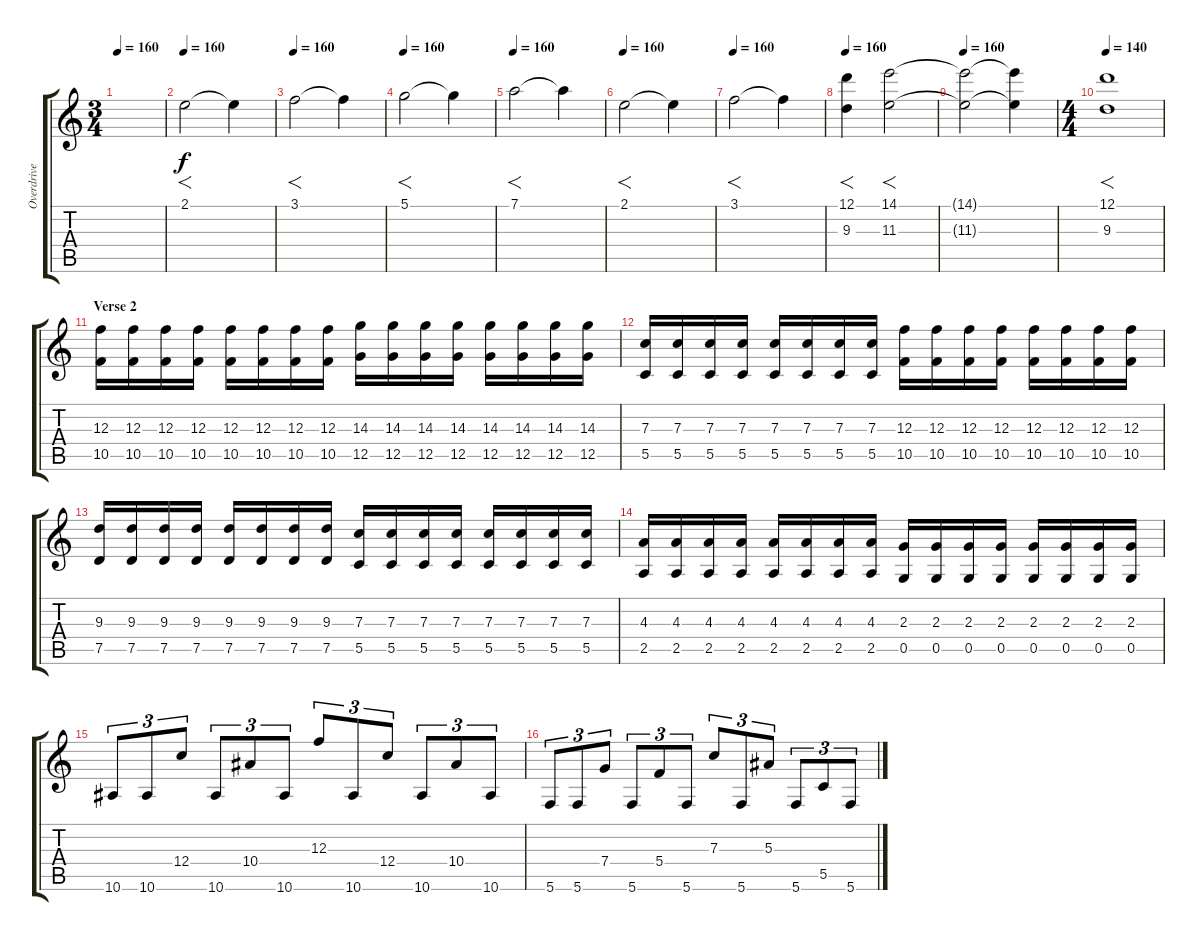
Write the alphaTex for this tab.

\track ("Overdrive" "Overdrive") {instrument overdrivenguitar}
\staff {score tabs}
\tuning (D4 A3 F3 C3 G2 C2) {hide}
\ts (3 4)
\tempo 160
\clef g2
\ks c
|
\tempo 160
2.1.2{f} 2.1{t}.4 |
\tempo 160
3.1.2{f} 3.1{t}.4 |
\tempo 160
5.1.2{f} 5.1{t}.4 |
\tempo 160
7.1.2{f} 7.1{t}.4 |
\tempo 160
2.1.2{f} 2.1{t}.4 |
\tempo 160
3.1.2{f} 3.1{t}.4 |
\tempo 160
(12.1 9.3).4{f} (14.1 11.3).2{f} |
\tempo 160
(14.1{t} 11.3{t}).2 (14.1{t} 11.3{t}).4 |
\ts (4 4)
\tempo 140
(12.1 9.3).1{f} |
\section ("" "Verse 2")
(12.3 10.5).16 (12.3 10.5).16 (12.3 10.5).16 (12.3 10.5).16 (12.3 10.5).16 (12.3 10.5).16 (12.3 10.5).16 (12.3 10.5).16 (14.3 12.5).16 (14.3 12.5).16 (14.3 12.5).16 (14.3 12.5).16 (14.3 12.5).16 (14.3 12.5).16 (14.3 12.5).16 (14.3 12.5).16 |
(7.3 5.5).16 (7.3 5.5).16 (7.3 5.5).16 (7.3 5.5).16 (7.3 5.5).16 (7.3 5.5).16 (7.3 5.5).16 (7.3 5.5).16 (12.3 10.5).16 (12.3 10.5).16 (12.3 10.5).16 (12.3 10.5).16 (12.3 10.5).16 (12.3 10.5).16 (12.3 10.5).16 (12.3 10.5).16 |
(9.3 7.5).16 (9.3 7.5).16 (9.3 7.5).16 (9.3 7.5).16 (9.3 7.5).16 (9.3 7.5).16 (9.3 7.5).16 (9.3 7.5).16 (7.3 5.5).16 (7.3 5.5).16 (7.3 5.5).16 (7.3 5.5).16 (7.3 5.5).16 (7.3 5.5).16 (7.3 5.5).16 (7.3 5.5).16 |
(4.3 2.5).16 (4.3 2.5).16 (4.3 2.5).16 (4.3 2.5).16 (4.3 2.5).16 (4.3 2.5).16 (4.3 2.5).16 (4.3 2.5).16 (2.3 0.5).16 (2.3 0.5).16 (2.3 0.5).16 (2.3 0.5).16 (2.3 0.5).16 (2.3 0.5).16 (2.3 0.5).16 (2.3 0.5).16 |
10.6.8{tu (3 2)} 10.6.8{tu (3 2)} 12.4.8{tu (3 2)} 10.6.8{tu (3 2)} 10.4.8{tu (3 2)} 10.6.8{tu (3 2)} 12.3.8{tu (3 2)} 10.6.8{tu (3 2)} 12.4.8{tu (3 2)} 10.6.8{tu (3 2)} 10.4.8{tu (3 2)} 10.6.8{tu (3 2)} |
5.6.8{tu (3 2)} 5.6.8{tu (3 2)} 7.4.8{tu (3 2)} 5.6.8{tu (3 2)} 5.4.8{tu (3 2)} 5.6.8{tu (3 2)} 7.3.8{tu (3 2)} 5.6.8{tu (3 2)} 5.3.8{tu (3 2)} 5.6.8{tu (3 2)} 5.5.8{tu (3 2)} 5.6.8{tu (3 2)}
